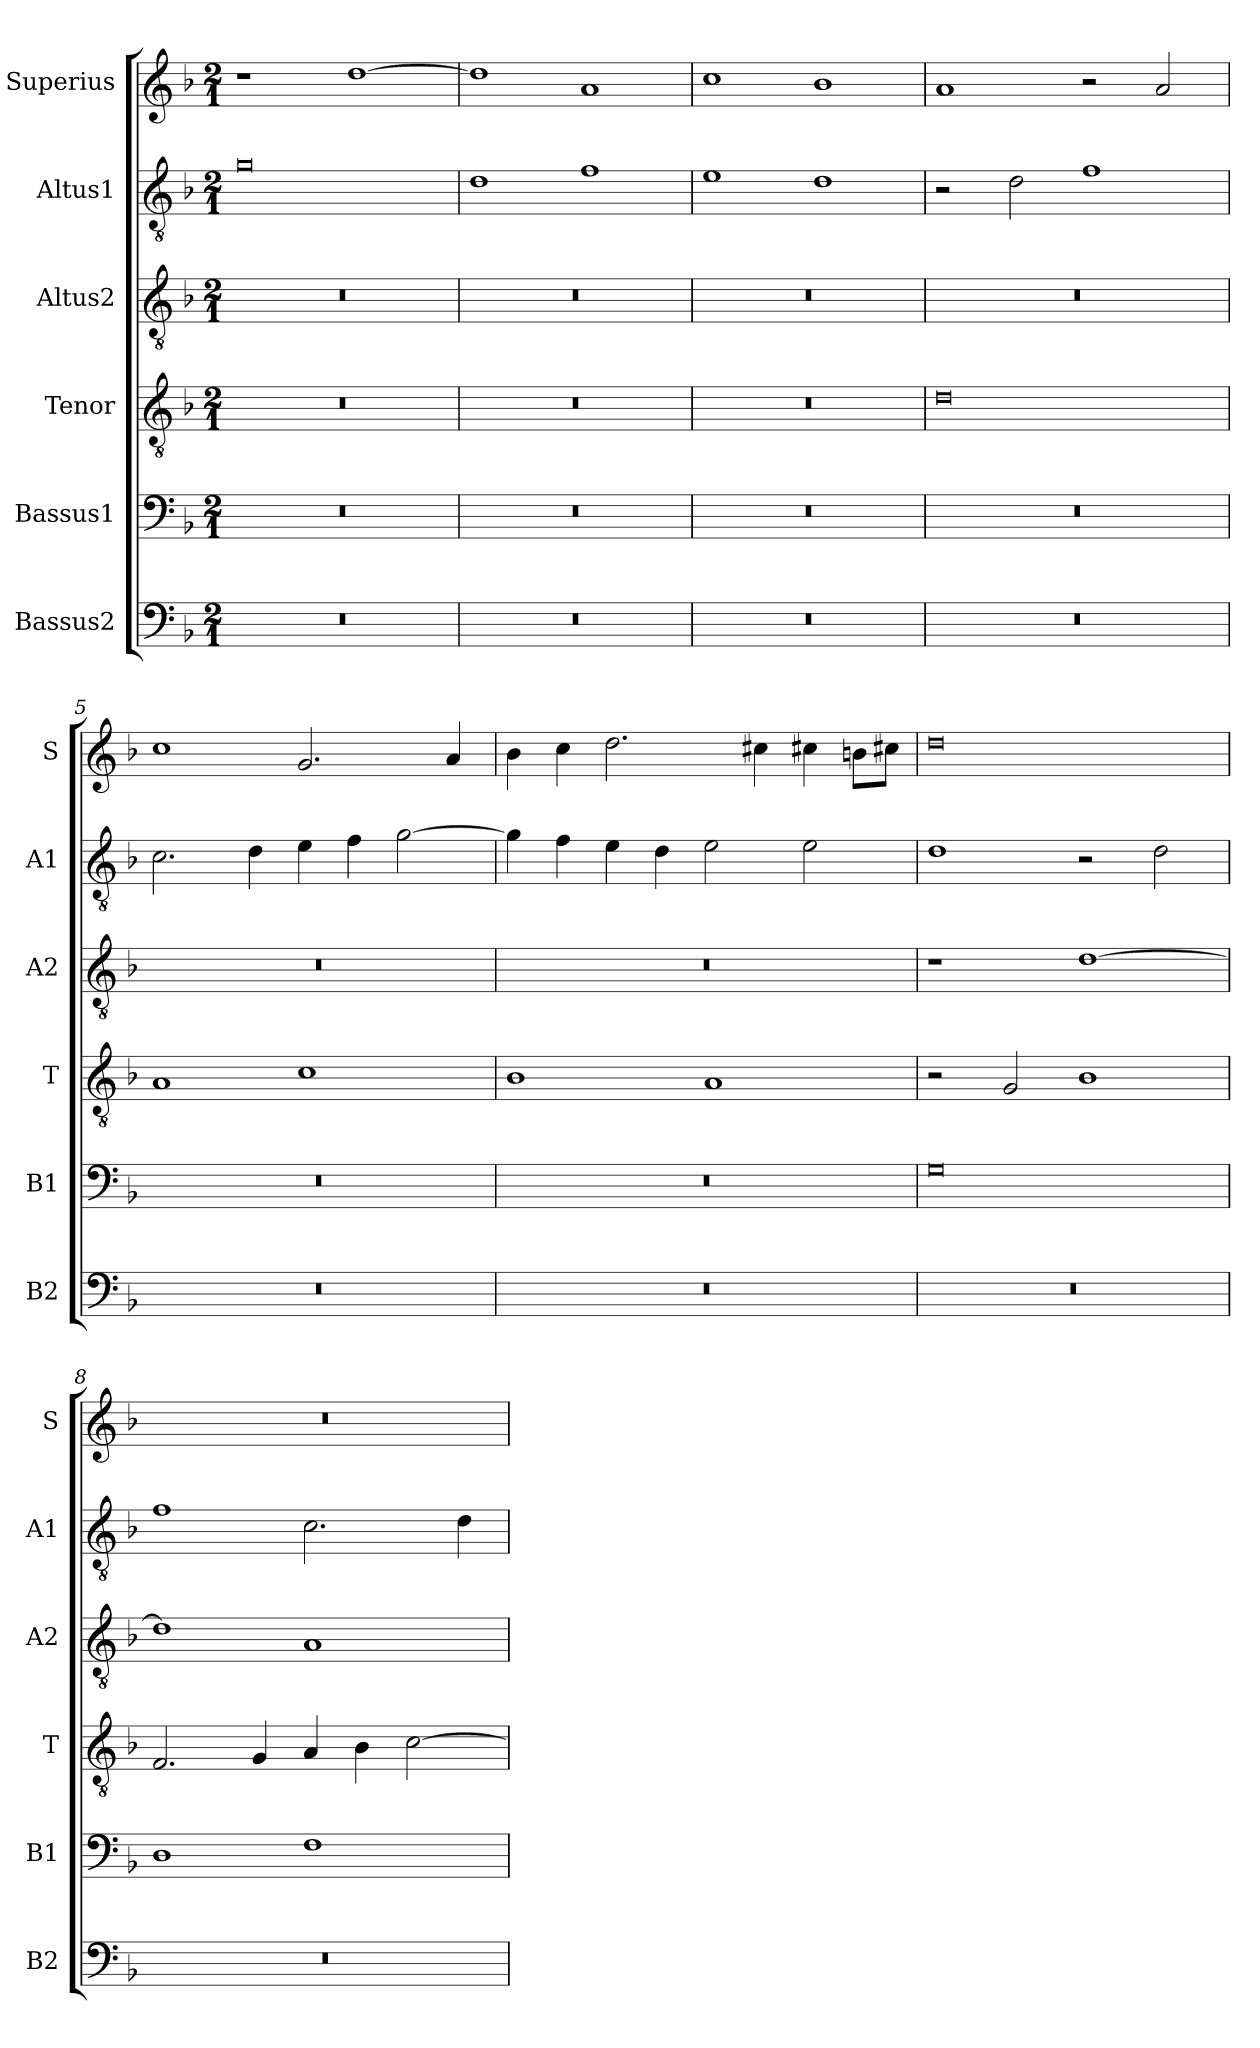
**kern	**kern	**kern	**kern	**kern	**kern
*part6	*part5	*part4	*part3	*part2	*part1
*staff6	*staff5	*staff4	*staff3	*staff2	*staff1
*I"Bassus2	*I"Bassus1	*I"Tenor	*I"Altus2	*I"Altus1	*I"Superius
*I'B2	*I'B1	*I'T	*I'A2	*I'A1	*I'S
*clefF4	*clefF4	*clefGv2	*clefGv2	*clefGv2	*clefG2
*k[b-]	*k[b-]	*k[b-]	*k[b-]	*k[b-]	*k[b-]
*M2/1	*M2/1	*M2/1	*M2/1	*M2/1	*M2/1
=1	=1	=1	=1	=1	=1
0r	0r	0r	0r	0g	1r
.	.	.	.	.	[1dd
=2	=2	=2	=2	=2	=2
0r	0r	0r	0r	1d	1dd]
.	.	.	.	1f	1a
=3	=3	=3	=3	=3	=3
0r	0r	0r	0r	1e	1cc
.	.	.	.	1d	1b-
=4	=4	=4	=4	=4	=4
0r	0r	0d	0r	2r	1a
.	.	.	.	2d\	.
.	.	.	.	1f	2r
.	.	.	.	.	2a/
=5	=5	=5	=5	=5	=5
0r	0r	1A	0r	2.c\	1cc
.	.	.	.	4d\	.
.	.	1c	.	4e\	2.g/
.	.	.	.	4f\	.
.	.	.	.	[2g\	.
.	.	.	.	.	4a/
=6	=6	=6	=6	=6	=6
0r	0r	1B-	0r	4g\]	4b-\
.	.	.	.	4f\	4cc\
.	.	.	.	4e\	2.dd\
.	.	.	.	4d\	.
.	.	1A	.	2e\	.
.	.	.	.	.	4cc#X\
.	.	.	.	2e\	4cc#X\
.	.	.	.	.	8bn\L
.	.	.	.	.	8cc#X\J
=7	=7	=7	=7	=7	=7
0r	0G	2r	1r	1d	0dd
.	.	2G/	.	.	.
.	.	1B-	[1d	2r	.
.	.	.	.	2d\	.
=8	=8	=8	=8	=8	=8
0r	1D	2.F/	1d]	1f	0r
.	.	4G/	.	.	.
.	1F	4A/	1A	2.c\	.
.	.	4B-\	.	.	.
.	.	[2c\	.	.	.
.	.	.	.	4d\	.
=	=	=	=	=	=
*-	*-	*-	*-	*-	*-
